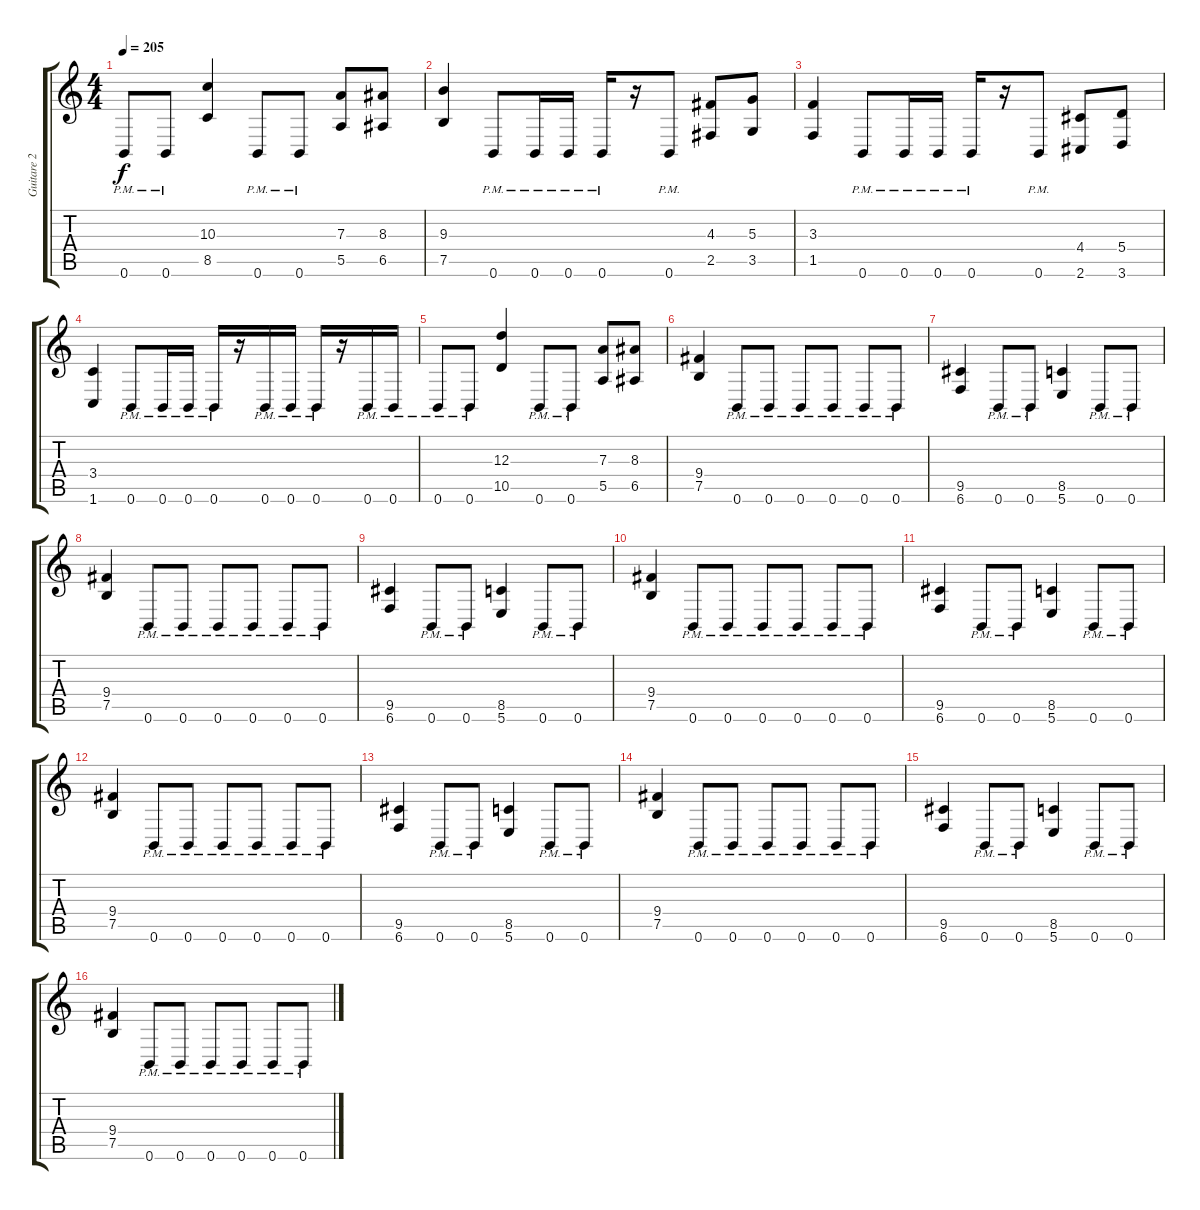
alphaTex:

\track ("Guitare 2" "Guitare 2") {instrument distortionguitar}
\staff {score tabs}
\tuning (B3 Gb3 D3 A2 E2 B1) {hide}
\ts (4 4)
\tempo 205
\clef g2
\ks c
0.6{pm}.8{dy f} 0.6{pm}.8 (10.3 8.5).4 0.6{pm}.8 0.6{pm}.8 (7.3 5.5).8 (8.3 6.5).8 |
(9.3 7.5).4 0.6{pm}.8 0.6{pm}.16 0.6{pm}.16 0.6{pm}.16 r.16 0.6{pm}.8 (4.3 2.5).8 (5.3 3.5).8 |
(3.3 1.5).4 0.6{pm}.8 0.6{pm}.16 0.6{pm}.16 0.6{pm}.16 r.16 0.6{pm}.8 (4.4 2.6).8 (5.4 3.6).8 |
(3.4 1.6).4 0.6{pm}.8 0.6{pm}.16 0.6{pm}.16 0.6{pm}.16 r.16 0.6{pm}.16 0.6{pm}.16 0.6{pm}.16 r.16 0.6{pm}.16 0.6{pm}.16 |
0.6{pm}.8 0.6{pm}.8 (12.3 10.5).4 0.6{pm}.8 0.6{pm}.8 (7.3 5.5).8 (8.3 6.5).8 |
(9.4 7.5).4 0.6{pm}.8 0.6{pm}.8 0.6{pm}.8 0.6{pm}.8 0.6{pm}.8 0.6{pm}.8 |
(9.5 6.6).4 0.6{pm}.8 0.6{pm}.8 (8.5 5.6).4 0.6{pm}.8 0.6{pm}.8 |
(9.4 7.5).4 0.6{pm}.8 0.6{pm}.8 0.6{pm}.8 0.6{pm}.8 0.6{pm}.8 0.6{pm}.8 |
(9.5 6.6).4 0.6{pm}.8 0.6{pm}.8 (8.5 5.6).4 0.6{pm}.8 0.6{pm}.8 |
(9.4 7.5).4 0.6{pm}.8 0.6{pm}.8 0.6{pm}.8 0.6{pm}.8 0.6{pm}.8 0.6{pm}.8 |
(9.5 6.6).4 0.6{pm}.8 0.6{pm}.8 (8.5 5.6).4 0.6{pm}.8 0.6{pm}.8 |
(9.4 7.5).4 0.6{pm}.8 0.6{pm}.8 0.6{pm}.8 0.6{pm}.8 0.6{pm}.8 0.6{pm}.8 |
(9.5 6.6).4 0.6{pm}.8 0.6{pm}.8 (8.5 5.6).4 0.6{pm}.8 0.6{pm}.8 |
(9.4 7.5).4 0.6{pm}.8 0.6{pm}.8 0.6{pm}.8 0.6{pm}.8 0.6{pm}.8 0.6{pm}.8 |
(9.5 6.6).4 0.6{pm}.8 0.6{pm}.8 (8.5 5.6).4 0.6{pm}.8 0.6{pm}.8 |
(9.4 7.5).4 0.6{pm}.8 0.6{pm}.8 0.6{pm}.8 0.6{pm}.8 0.6{pm}.8 0.6{pm}.8
